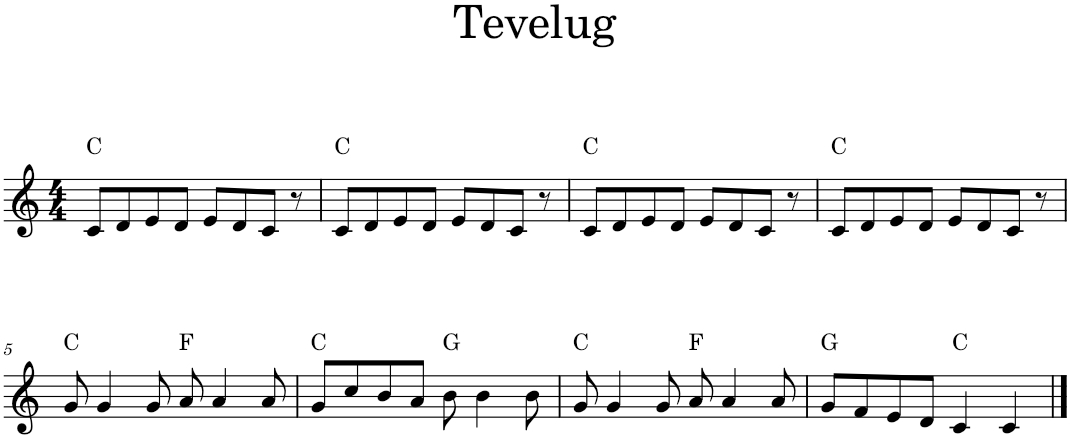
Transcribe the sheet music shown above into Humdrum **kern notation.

**kern	**harte
*part1	*part1
*staff1	*
*I"Piano	*
*I'Pno.	*
*clefG2	*
*k[]	*
*M4/4	*
=1	=1
8c/L	C:maj
8d/	.
8e/	.
8d/J	.
8e/L	.
8d/	.
8c/J	.
8r	.
=2	=2
8c/L	C:maj
8d/	.
8e/	.
8d/J	.
8e/L	.
8d/	.
8c/J	.
8r	.
=3	=3
8c/L	C:maj
8d/	.
8e/	.
8d/J	.
8e/L	.
8d/	.
8c/J	.
8r	.
=4	=4
8c/L	C:maj
8d/	.
8e/	.
8d/J	.
8e/L	.
8d/	.
8c/J	.
8r	.
!!LO:LB:g=z
=5	=5
8g/	C:maj
4g/	.
8g/	.
8a/	F:maj
4a/	.
8a/	.
=6	=6
8g/L	C:maj
8cc/	.
8b/	.
8a/J	.
8b\	G:maj
4b\	.
8b\	.
=7	=7
8g/	C:maj
4g/	.
8g/	.
8a/	F:maj
4a/	.
8a/	.
=8	=8
8g/L	G:maj
8f/	.
8e/	.
8d/J	.
4c/	C:maj
4c/	.
==	==
*-	*-
